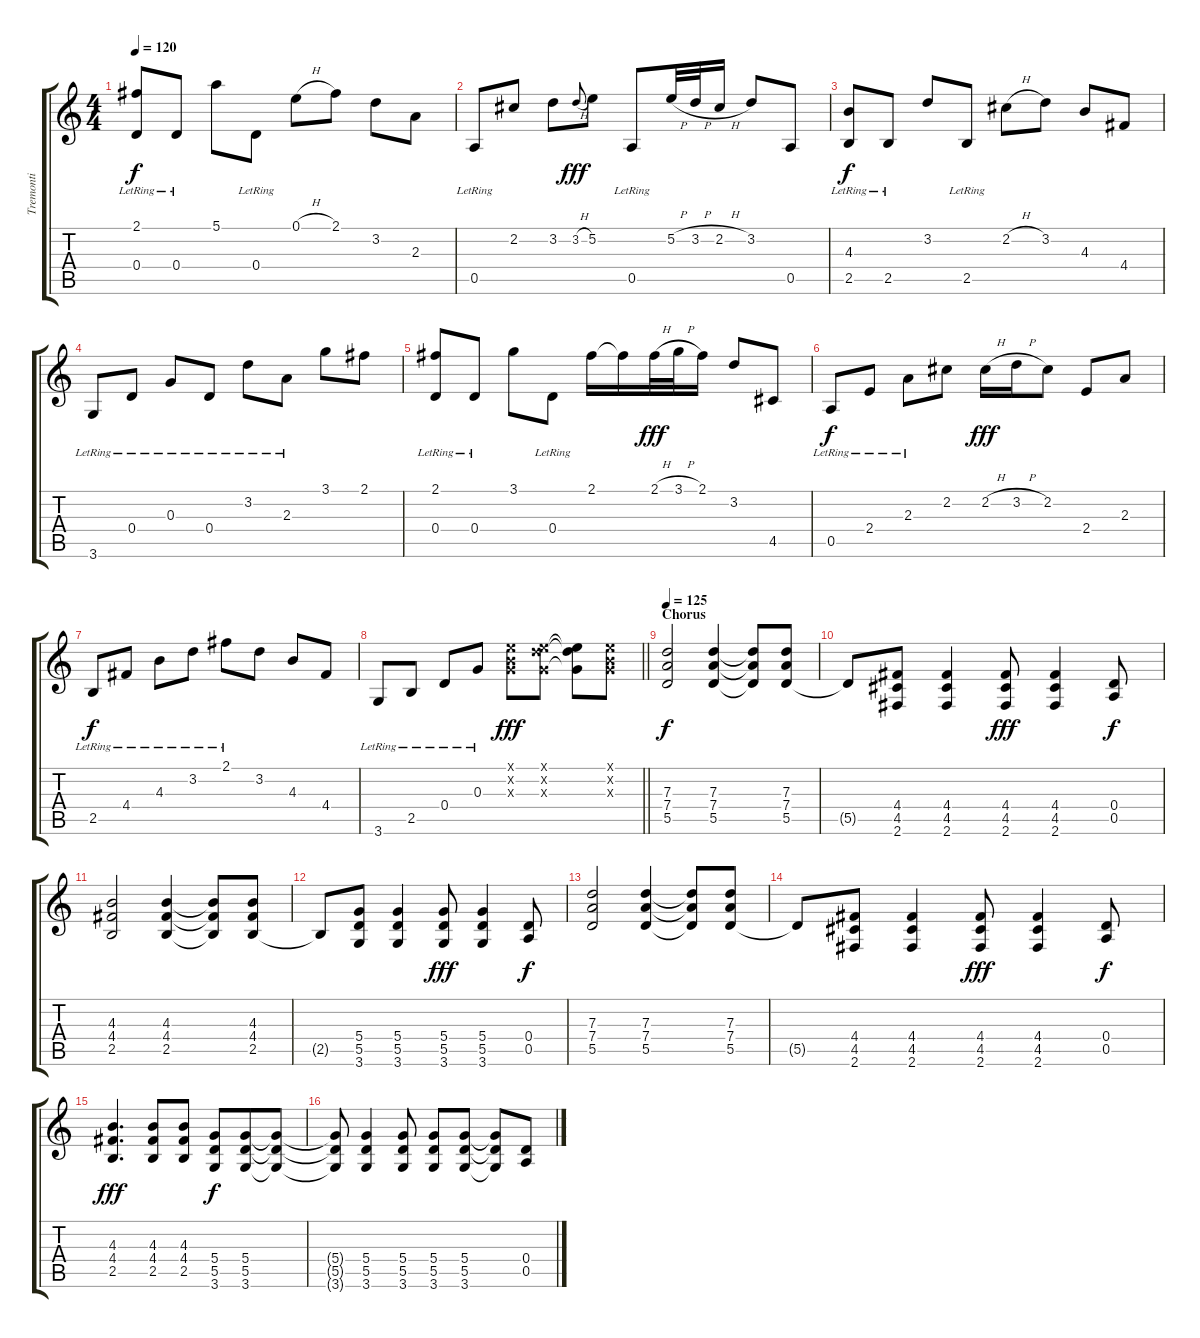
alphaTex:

\track ("Tremonti" "Tremonti") {instrument electricguitarclean}
\staff {score tabs}
\tuning (E4 B3 G3 D3 A2 E2) {hide}
\ts (4 4)
\tempo 120
\clef g2
\ks c
(2.1 0.4{lr}).8{dy f} 0.4{lr}.8 5.1.8 0.4{lr}.8 0.1{h}.8 2.1.8 3.2.8 2.3.8 |
0.5{lr}.8 2.2.8 3.2.8 3.2{h}.8{gr onbeat dy fff} 5.2.8 0.5{lr}.8 5.2{h}.32 3.2{h}.32 2.2{h}.16 3.2.8 0.5.8 |
(4.3 2.5{lr}).8{dy f} 2.5{lr}.8 3.2.8 2.5{lr}.8 2.2{h}.8 3.2.8 4.3.8 4.4.8 |
3.6{lr}.8 0.4{lr}.8 0.3{lr}.8 0.4{lr}.8 3.2{lr}.8 2.3{lr}.8 3.1.8 2.1.8 |
(2.1 0.4{lr}).8 0.4{lr}.8 3.1.8 0.4{lr}.8 2.1.16 2.1{t}.16 2.1{h}.32{dy fff} 3.1{h}.32 2.1.16 3.2.8 4.5.8 |
0.5{lr}.8{dy f} 2.4{lr}.8 2.3{lr}.8 2.2.8 2.2{h}.16{dy fff} 3.2{h}.16 2.2.8 2.4.8 2.3.8 |
2.5{lr}.8{dy f} 4.4{lr}.8 4.3{lr}.8 3.2{lr}.8 2.1{lr}.8 3.2.8 4.3.8 4.4.8 |
\barLineRight lightlight
3.6{lr}.8 2.5{lr}.8 0.4{lr}.8 0.3{lr}.8 (0.1{x} 0.2{x} 0.3{x}).8{dy fff instrument distortionguitar} (0.1{x} 3.2{x} 0.3{x}).8 (0.1{t} 3.2{t} 0.3{t}).8 (0.1{x} 0.2{x} 0.3{x}).8 |
\section ("" "Chorus")
\tempo 125
(7.3 7.4 5.5).2{dy f instrument distortionguitar} (7.3 7.4 5.5).4 (7.3{t} 7.4{t} 5.5{t}).8 (7.3 7.4 5.5).8 |
5.5{t}.8 (4.4 4.5 2.6).8 (4.4 4.5 2.6).4 (4.4 4.5 2.6).8{dy fff} (4.4 4.5 2.6).4 (0.4 0.5).8{dy f} |
(4.3 4.4 2.5).2 (4.3 4.4 2.5).4 (4.3{t} 4.4{t} 2.5{t}).8 (4.3 4.4 2.5).8 |
2.5{t}.8 (5.4 5.5 3.6).8 (5.4 5.5 3.6).4 (5.4 5.5 3.6).8{dy fff} (5.4 5.5 3.6).4 (0.4 0.5).8{dy f} |
(7.3 7.4 5.5).2{instrument distortionguitar} (7.3 7.4 5.5).4 (7.3{t} 7.4{t} 5.5{t}).8 (7.3 7.4 5.5).8 |
5.5{t}.8 (4.4 4.5 2.6).8 (4.4 4.5 2.6).4 (4.4 4.5 2.6).8{dy fff} (4.4 4.5 2.6).4 (0.4 0.5).8{dy f} |
(4.3 4.4 2.5).4{d dy fff} (4.3 4.4 2.5).8{beam merge} (4.3 4.4 2.5).8{beam split} (5.4 5.5 3.6).8{dy f beam merge} (5.4 5.5 3.6).8 (5.4{t} 5.5{t} 3.6{t}).8 |
(5.4{t} 5.5{t} 3.6{t}).8 (5.4 5.5 3.6).4 (5.4 5.5 3.6).8 (5.4 5.5 3.6).8 (5.4 5.5 3.6).8 (5.4{t} 5.5{t} 3.6{t}).8 (0.4 0.5).8
